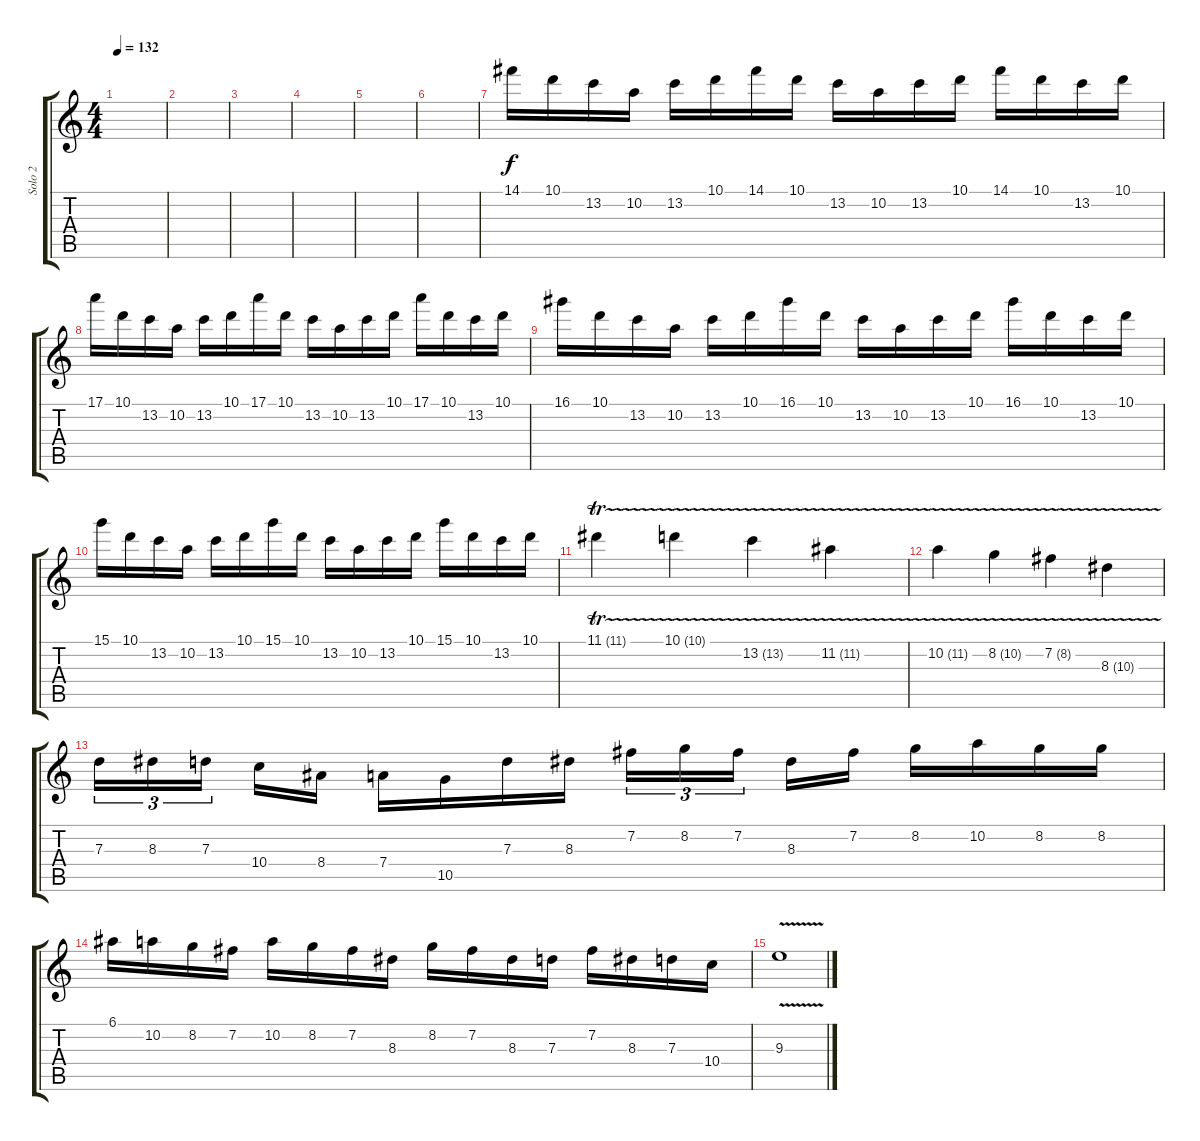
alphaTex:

\track ("Solo 2" "Solo 2") {instrument distortionguitar}
\staff {score tabs}
\tuning (E4 B3 G3 D3 A2 E2) {hide}
\ts (4 4)
\tempo 132
\clef g2
\ks c
|
|
|
|
|
|
14.1.16 10.1.16 13.2.16 10.2.16 13.2.16 10.1.16 14.1.16 10.1.16 13.2.16 10.2.16 13.2.16 10.1.16 14.1.16 10.1.16 13.2.16 10.1.16 |
17.1.16 10.1.16 13.2.16 10.2.16 13.2.16 10.1.16 17.1.16 10.1.16 13.2.16 10.2.16 13.2.16 10.1.16 17.1.16 10.1.16 13.2.16 10.1.16 |
16.1.16 10.1.16 13.2.16 10.2.16 13.2.16 10.1.16 16.1.16 10.1.16 13.2.16 10.2.16 13.2.16 10.1.16 16.1.16 10.1.16 13.2.16 10.1.16 |
15.1.16 10.1.16 13.2.16 10.2.16 13.2.16 10.1.16 15.1.16 10.1.16 13.2.16 10.2.16 13.2.16 10.1.16 15.1.16 10.1.16 13.2.16 10.1.16 |
11.1{tr (11 32)}.4 10.1{tr (10 32)}.4 13.2{tr (13 32)}.4 11.2{tr (11 32)}.4 |
10.2{tr (11 16)}.4 8.2{tr (10 16)}.4 7.2{tr (8 16)}.4 8.3{tr (10 16)}.4 |
7.3.16{tu (3 2)} 8.3.16{tu (3 2)} 7.3.16{tu (3 2) beam splitsecondary} 10.4.16 8.4.16 7.4.16 10.5.16 7.3.16 8.3.16 7.2.16{tu (3 2)} 8.2.16{tu (3 2)} 7.2.16{tu (3 2) beam splitsecondary} 8.3.16 7.2.16 8.2.16 10.2.16 8.2.16 8.2.16 |
6.1.16 10.2.16 8.2.16 7.2.16 10.2.16 8.2.16 7.2.16 8.3.16 8.2.16 7.2.16 8.3.16 7.3.16 7.2.16 8.3.16 7.3.16 10.4.16 |
9.3{v}.1
